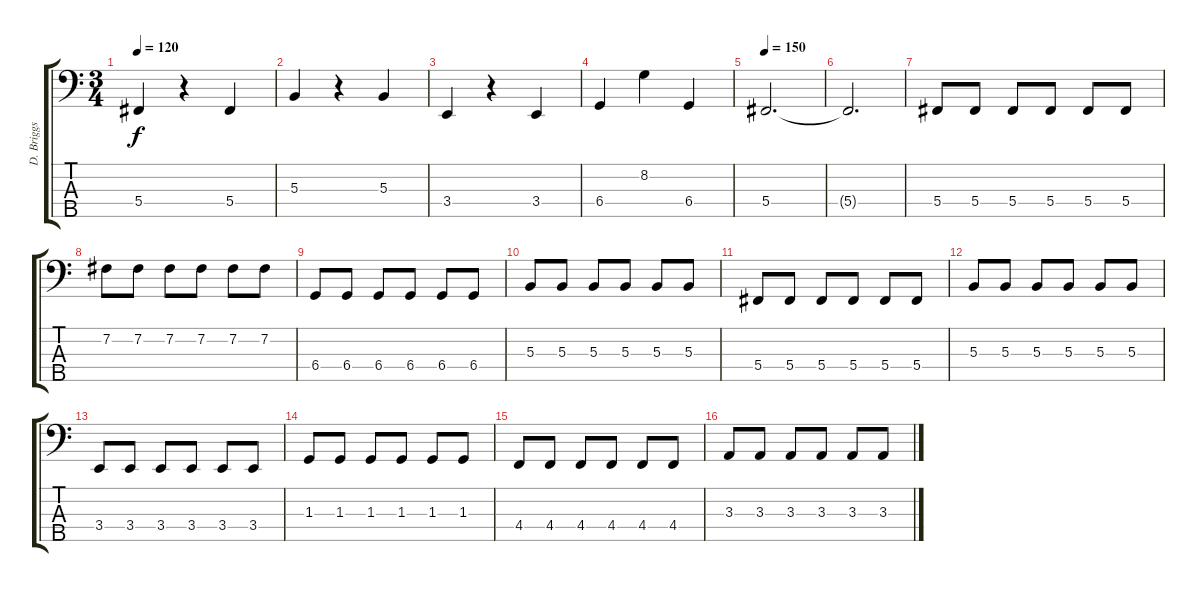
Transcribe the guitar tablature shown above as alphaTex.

\track ("D. Briggs Bass" "D. Briggs ") {instrument electricbassfinger}
\staff {score tabs}
\tuning (E2 B1 Gb1 Db1 Ab0) {hide}
\ts (3 4)
\tempo 120
\clef f4
\ks c
5.4.4{dy f} r.4 5.4.4 |
5.3.4 r.4 5.3.4 |
3.4.4 r.4 3.4.4 |
6.4.4 8.2.4 6.4.4 |
\tempo 150
5.4.2{d} |
5.4{t}.2{d} |
5.4.8 5.4.8 5.4.8 5.4.8 5.4.8 5.4.8 |
7.2.8 7.2.8 7.2.8 7.2.8 7.2.8 7.2.8 |
6.4.8 6.4.8 6.4.8 6.4.8 6.4.8 6.4.8 |
5.3.8 5.3.8 5.3.8 5.3.8 5.3.8 5.3.8 |
5.4.8 5.4.8 5.4.8 5.4.8 5.4.8 5.4.8 |
5.3.8 5.3.8 5.3.8 5.3.8 5.3.8 5.3.8 |
3.4.8 3.4.8 3.4.8 3.4.8 3.4.8 3.4.8 |
1.3.8 1.3.8 1.3.8 1.3.8 1.3.8 1.3.8 |
4.4.8 4.4.8 4.4.8 4.4.8 4.4.8 4.4.8 |
3.3.8 3.3.8 3.3.8 3.3.8 3.3.8 3.3.8
